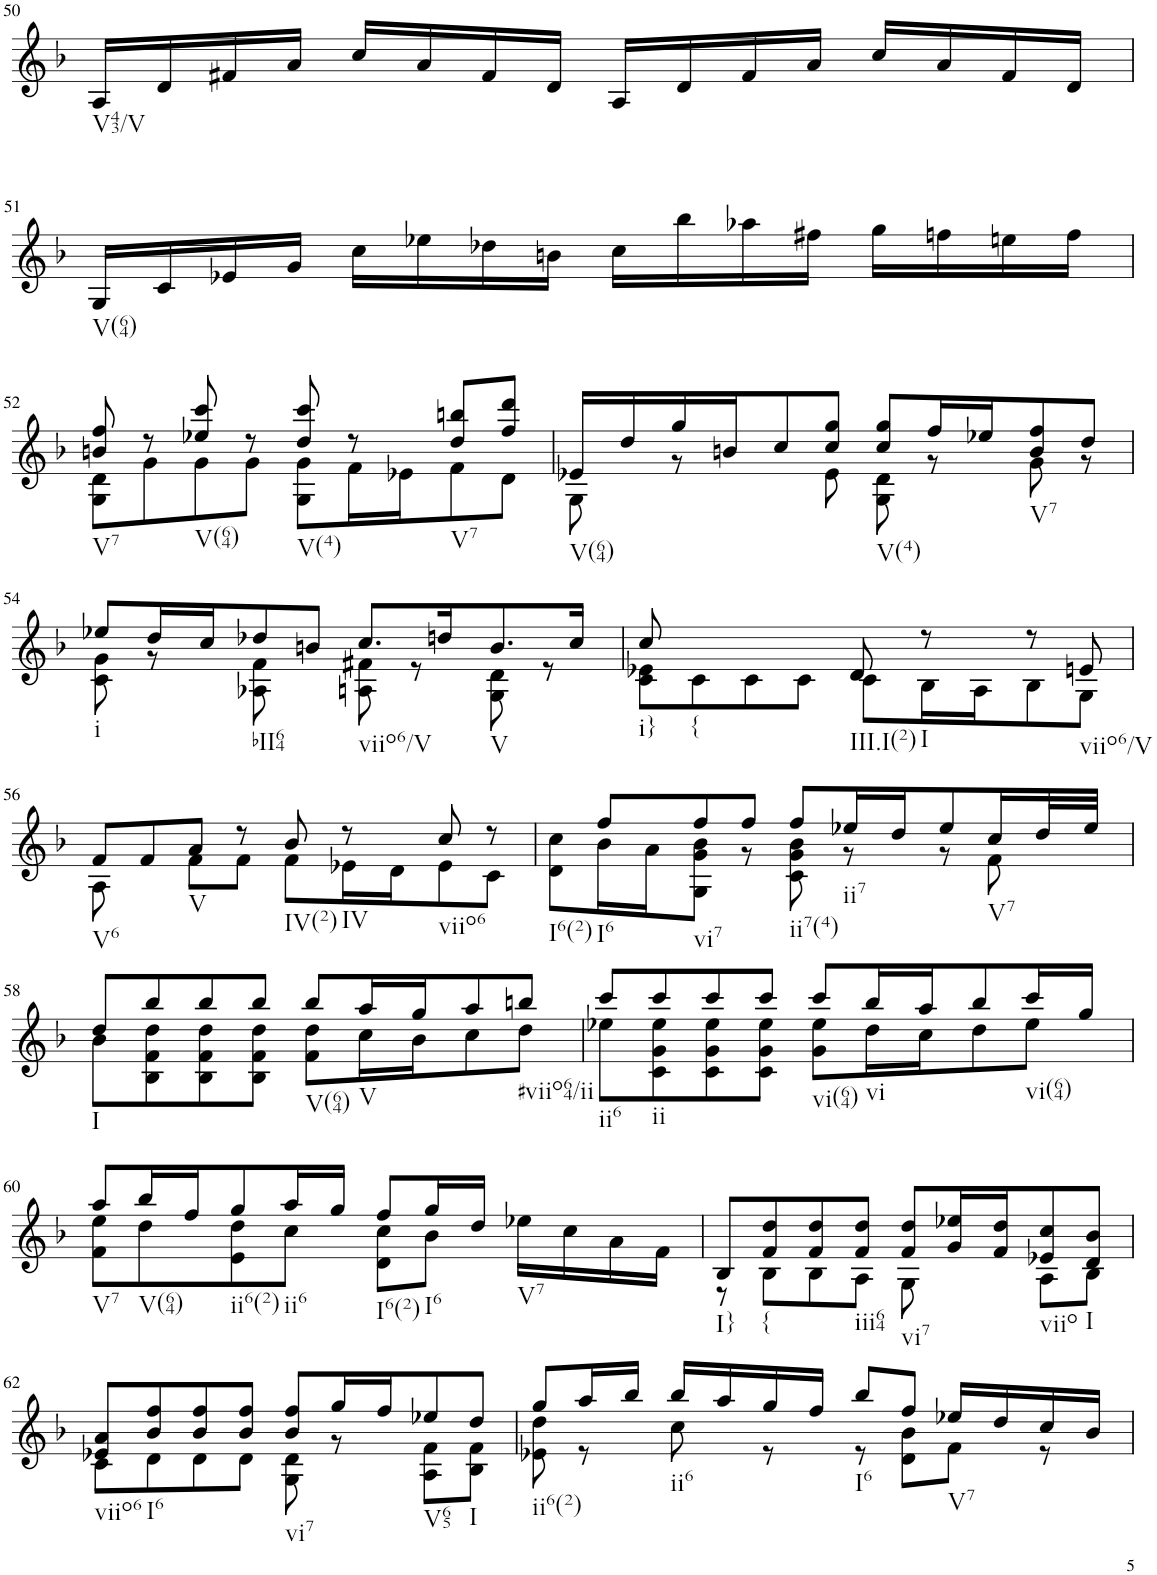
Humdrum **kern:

**kern
*part1
*staff1
*I"Violin
*I'Vln.
!!LO:PB:g=z
*clefG2
*k[b-]
*M2/2
=50
!LO:TX:b:t=V43/V
16A/LL
16d/
16f#X/
16a/JJ
16cc/LL
16a/
16f#/
16d/JJ
16A/LL
16d/
16f#/
16a/JJ
16cc/LL
16a/
16f#/
16d/JJ
!!LO:LB:g=z
=51
*^
!LO:TX:b:t=V(64)	!
16G/LL	4ryy
16c/	.
16e-X/	.
16g/JJ	.
2.ryy	16cc\LL
.	16ee-X\
.	16dd-X\
.	16bn\JJ
.	16cc\LL
.	16bb-\
.	16aa-X\
.	16ff#X\JJ
.	16gg\LL
.	16ffn\
.	16een\
.	16ff\JJ
!!LO:LB:g=z	!!
=52	=52
!LO:TX:b:t=V7	!
8bn/ 8ff/	8G\ 8d\L
8r	8g\
!LO:TX:b:t=V(64)	!
8ee-X/ 8ccc/	8g\
8r	8g\J
!LO:TX:b:t=V(4)	!
8dd/ 8ccc/	8G\ 8g\L
8r	16f\L
.	16e-X\J
!LO:TX:b:t=V7	!
8dd/ 8bbn/L	8f\
8ff/ 8ddd/J	8d\J
=53	=53
!LO:TX:b:t=V(64)	!
16e-X/LL	8G\
16dd/	.
16gg/	8r
16bn/J	.
8cc/	8ryy
8cc/ 8gg/J	8e-\
!LO:TX:b:t=V(4)	!
8cc/ 8gg/L	8G\ 8d\
16ff/L	8r
16ee-X/J	.
!LO:TX:b:t=V7	!
8b/ 8ff/	8g\
8dd/J	8r
!!LO:LB:g=z	!!
=54	=54
!LO:TX:b:t=i	!
8ee-X/L	8c\ 8g\
16dd/L	8r
16cc/J	.
!LO:TX:b:t=bII64	!
8dd-X/	8A-X\ 8f\
8bn/J	8ryy
!LO:TX:b:t=viio6/V	!
8.cc/L	8An\ 8f#X\
.	8r
16ddn/K	.
!LO:TX:b:t=V	!
8.b/	8G\ 8d\
.	8r
16cc/Jk	.
=55	=55
!LO:TX:b:t=i}	!
8cc/	8c\ 8e-X\L
!LO:TX:b:t={	!
8ryy	8c\
4ryy	8c\
.	8c\J
!LO:TX:b:t=III.I(2)	!
8d/	8c\L
!LO:TX:b:t=I	!
8r	16B-\L
.	16A\J
8r	8B-\
!LO:TX:b:t=viio6/V	!
8en/	8G\J
!!LO:LB:g=z	!!
=56	=56
!LO:TX:b:t=V6	!
8f/L	8A\
8f/	8ryy
!LO:TX:b:t=V	!
8a/J	8f\L
8r	8f\J
!LO:TX:b:t=IV(2)	!
8b-/	8f\L
!LO:TX:b:t=IV	!
8r	16e-X\L
.	16d\J
!LO:TX:b:t=viio6	!
8cc/	8e-\
8r	8c\J
=57	=57
!LO:TX:b:t=I6(2)	!
8ryy	8d\ 8cc\L
!LO:TX:b:t=I6	!
8ff/L	16b-\L
.	16a\J
!LO:TX:b:t=vi7	!
8ff/	8G\ 8g\ 8b-\J
8ff/J	8r
!LO:TX:b:t=ii7(4)	!
8ff/L	8c\ 8g\ 8b-\
!LO:TX:b:t=ii7	!
16ee-X/L	8r
16dd/J	.
8ee-/	8r
!LO:TX:b:t=V7	!
16cc/L	8f\
32dd/L	.
32ee-/JJJ	.
!!LO:LB:g=z	!!
=58	=58
!LO:TX:b:t=I	!
8dd/L	8b-\L
8bb-/	8B-\ 8f\ 8dd\
8bb-/	8B-\ 8f\ 8dd\
8bb-/J	8B-\ 8f\ 8dd\J
!LO:TX:b:t=V(64)	!
8bb-/L	8f\ 8dd\L
!LO:TX:b:t=V	!
16aa/L	16cc\L
16gg/J	16b-\J
8aa/	8cc\
!LO:TX:b:t=#viio64/ii	!
8bbn/J	8dd\J
=59	=59
!LO:TX:b:t=ii6	!
8ccc/L	8ee-X\L
!LO:TX:b:t=ii	!
8ccc/	8c\ 8g\ 8ee-\
8ccc/	8c\ 8g\ 8ee-\
8ccc/J	8c\ 8g\ 8ee-\J
!LO:TX:b:t=vi(64)	!
8ccc/L	8g\ 8ee-\L
!LO:TX:b:t=vi	!
16bb-/L	16dd\L
16aa/J	16cc\J
8bb-/	8dd\
!LO:TX:b:t=vi(64)	!
16ccc/L	8ee-\J
16gg/JJ	.
!!LO:LB:g=z	!!
=60	=60
!LO:TX:b:t=V7	!
8aa/L	8f\ 8ee\L
!LO:TX:b:t=V(64)	!
16bb-/L	8dd\
16ff/J	.
!LO:TX:b:t=ii6(2)	!
8gg/	8e\ 8dd\
!LO:TX:b:t=ii6	!
16aa/L	8cc\J
16gg/JJ	.
!LO:TX:b:t=I6(2)	!
8ff/L	8d\ 8cc\L
!LO:TX:b:t=I6	!
16gg/L	8b-\J
16dd/JJ	.
!LO:TX:b:t=V7	!
16ee-X\LL	4ryy
16cc\	.
16a\	.
16f\JJ	.
=61	=61
!LO:TX:b:t=I}	!
8B-/L	8r
!LO:TX:b:t={	!
8f/ 8dd/	8B-\L
8f/ 8dd/	8B-\
!LO:TX:b:t=iii64	!
8f/ 8dd/J	8A\J
!LO:TX:b:t=vi7	!
8f/ 8dd/L	8G\
16g/ 16ee-X/L	8ryy
16f/ 16dd/J	.
!LO:TX:b:t=viio	!
8e-X/ 8cc/	8A\L
!LO:TX:b:t=I	!
8d/ 8b-/J	8B-\J
!!LO:LB:g=z	!!
=62	=62
!LO:TX:b:t=viio6	!
8e-X/ 8a/L	8c\L
!LO:TX:b:t=I6	!
8b-/ 8ff/	8d\
8b-/ 8ff/	8d\
8b-/ 8ff/J	8d\J
!LO:TX:b:t=vi7	!
8b-/ 8ff/L	8G\ 8d\
16gg/L	8r
16ff/J	.
!LO:TX:b:t=V65	!
8ee-X/	8A\ 8f\L
!LO:TX:b:t=I	!
8dd/J	8B-\ 8f\J
=63	=63
!LO:TX:b:t=ii6(2)	!
8gg/L	8e-X\ 8dd\
16aa/L	8r
16bb-/JJ	.
!LO:TX:b:t=ii6	!
16bb-/LL	8cc\
16aa/	.
16gg/	8r
16ff/JJ	.
!LO:TX:b:t=I6	!
8bb-/L	8r
8ff/J	8d\ 8b-\L
!LO:TX:b:t=V7	!
16ee-X/LL	8f\J
16dd/	.
16cc/	8r
16b-/JJ	.
*v	*v
=
*-
